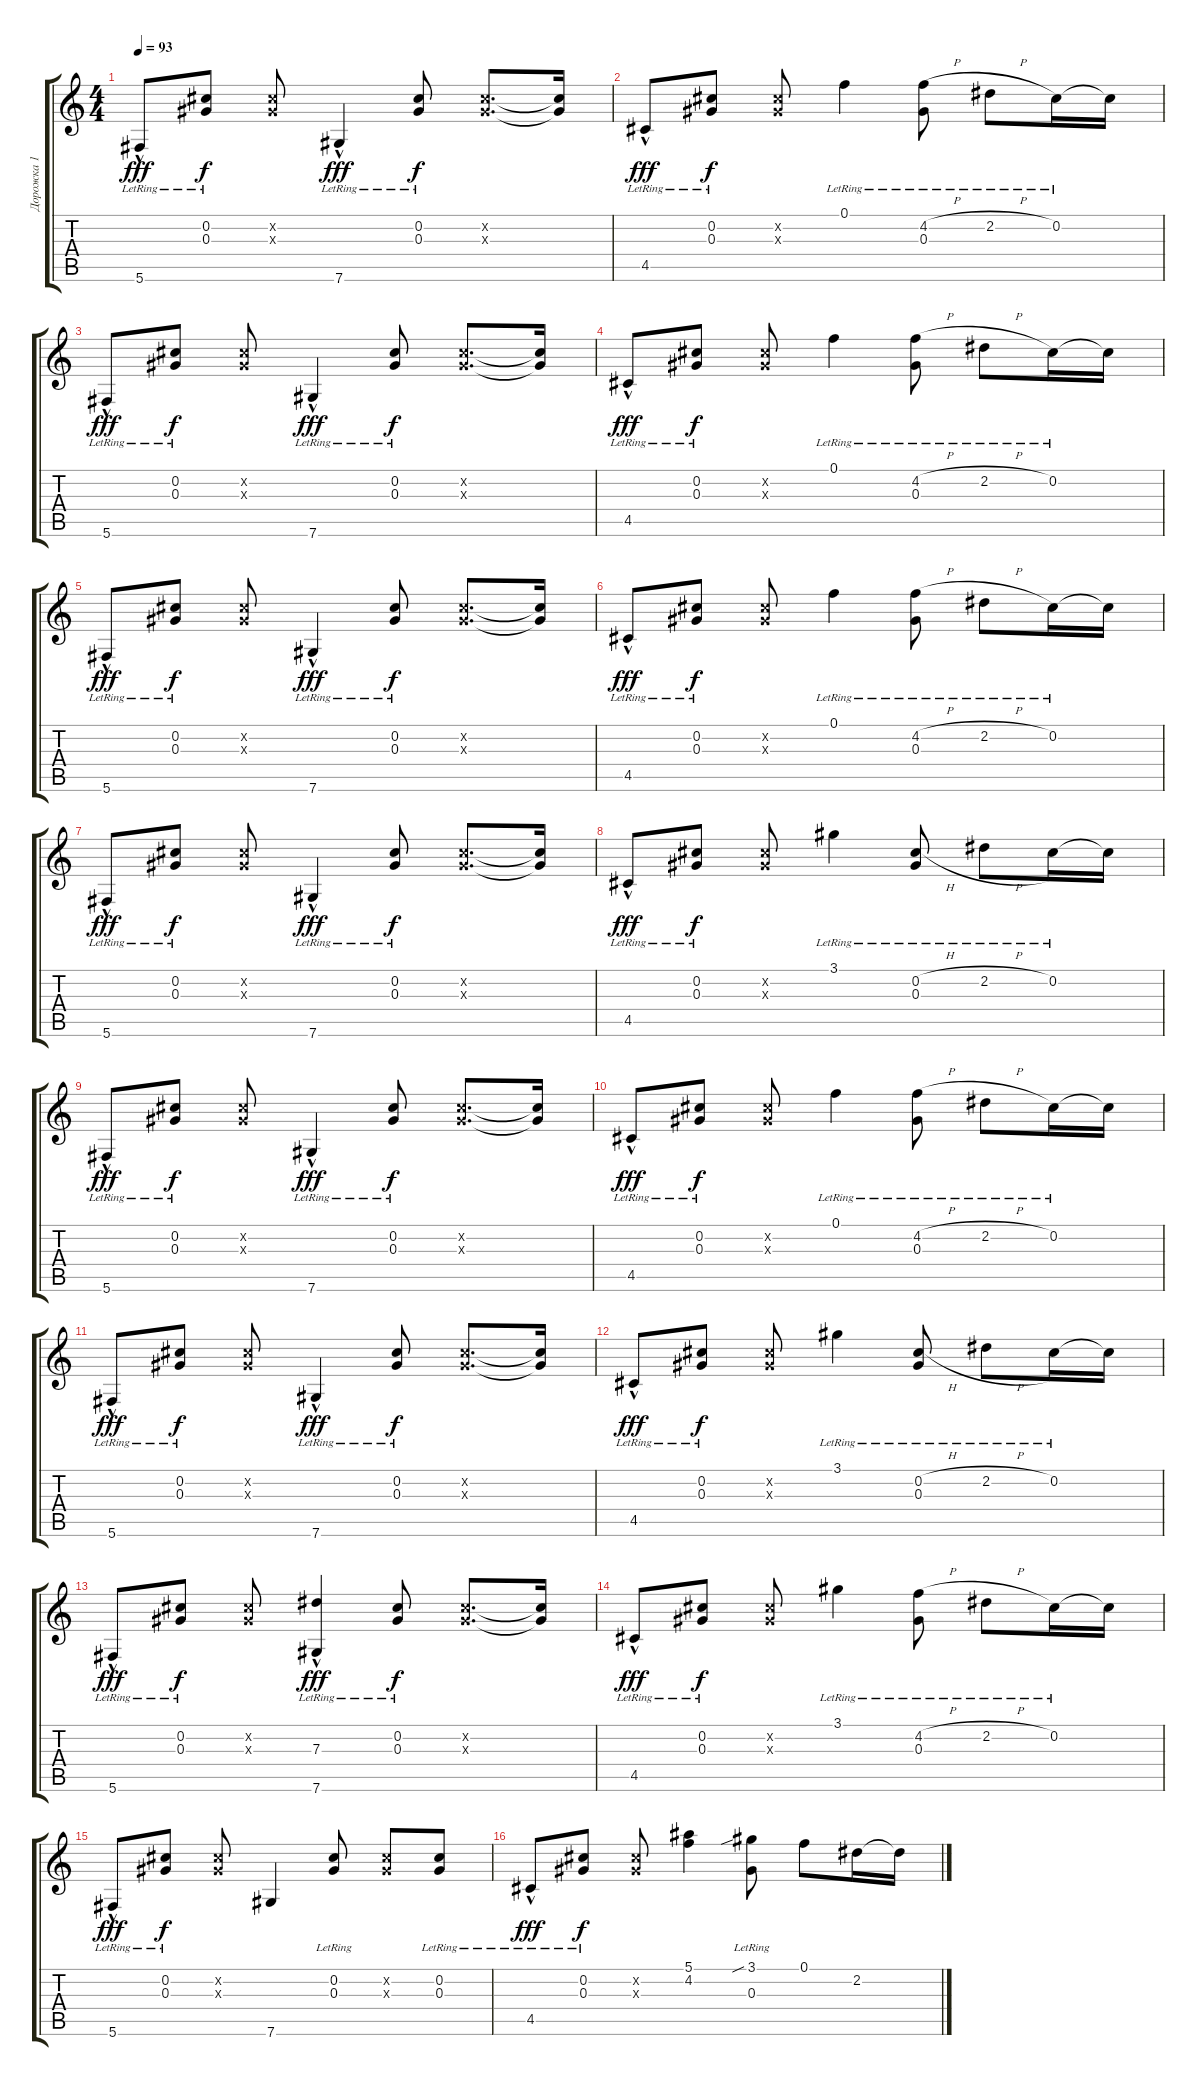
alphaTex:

\track ("Дорожка 1" "Дорожка 1") {instrument acousticguitarsteel}
\staff {score tabs}
\tuning (F4 Db4 Ab3 D3 A2 Db2) {hide}
\ts (4 4)
\tempo 93
\clef g2
\ks c
5.6{hac lr}.8{dy fff} (0.2{lr} 0.3{lr}).8{dy f} (0.2{x} 0.3{x}).8 7.6{hac lr}.4{dy fff} (0.2{lr} 0.3{lr}).8{dy f} (0.2{x} 0.3{x}).8{d} (0.2{t} 0.3{t}).16 |
4.5{hac lr}.8{dy fff} (0.2{lr} 0.3{lr}).8{dy f} (0.2{x} 0.3{x}).8 0.1{lr}.4 (4.2{h lr} 0.3{lr}).8 2.2{h lr}.8 0.2{lr}.16 0.2{t}.16 |
5.6{hac lr}.8{dy fff} (0.2{lr} 0.3{lr}).8{dy f} (0.2{x} 0.3{x}).8 7.6{hac lr}.4{dy fff} (0.2{lr} 0.3{lr}).8{dy f} (0.2{x} 0.3{x}).8{d} (0.2{t} 0.3{t}).16 |
4.5{hac lr}.8{dy fff} (0.2{lr} 0.3{lr}).8{dy f} (0.2{x} 0.3{x}).8 0.1{lr}.4 (4.2{h lr} 0.3{lr}).8 2.2{h lr}.8 0.2{lr}.16 0.2{t}.16 |
5.6{hac lr}.8{dy fff} (0.2{lr} 0.3{lr}).8{dy f} (0.2{x} 0.3{x}).8 7.6{hac lr}.4{dy fff} (0.2{lr} 0.3{lr}).8{dy f} (0.2{x} 0.3{x}).8{d} (0.2{t} 0.3{t}).16 |
4.5{hac lr}.8{dy fff} (0.2{lr} 0.3{lr}).8{dy f} (0.2{x} 0.3{x}).8 0.1{lr}.4 (4.2{h lr} 0.3{lr}).8 2.2{h lr}.8 0.2{lr}.16 0.2{t}.16 |
5.6{hac lr}.8{dy fff} (0.2{lr} 0.3{lr}).8{dy f} (0.2{x} 0.3{x}).8 7.6{hac lr}.4{dy fff} (0.2{lr} 0.3{lr}).8{dy f} (0.2{x} 0.3{x}).8{d} (0.2{t} 0.3{t}).16 |
4.5{hac lr}.8{dy fff} (0.2{lr} 0.3{lr}).8{dy f} (0.2{x} 0.3{x}).8 3.1{lr}.4 (0.2{h lr} 0.3{lr}).8 2.2{h lr}.8 0.2{lr}.16 0.2{t}.16 |
5.6{hac lr}.8{dy fff} (0.2{lr} 0.3{lr}).8{dy f} (0.2{x} 0.3{x}).8 7.6{hac lr}.4{dy fff} (0.2{lr} 0.3{lr}).8{dy f} (0.2{x} 0.3{x}).8{d} (0.2{t} 0.3{t}).16 |
4.5{hac lr}.8{dy fff} (0.2{lr} 0.3{lr}).8{dy f} (0.2{x} 0.3{x}).8 0.1{lr}.4 (4.2{h lr} 0.3{lr}).8 2.2{h lr}.8 0.2{lr}.16 0.2{t}.16 |
5.6{hac lr}.8{dy fff} (0.2{lr} 0.3{lr}).8{dy f} (0.2{x} 0.3{x}).8 7.6{hac lr}.4{dy fff} (0.2{lr} 0.3{lr}).8{dy f} (0.2{x} 0.3{x}).8{d} (0.2{t} 0.3{t}).16 |
4.5{hac lr}.8{dy fff} (0.2{lr} 0.3{lr}).8{dy f} (0.2{x} 0.3{x}).8 3.1{lr}.4 (0.2{h lr} 0.3{lr}).8 2.2{h lr}.8 0.2{lr}.16 0.2{t}.16 |
5.6{hac lr}.8{dy fff} (0.2{lr} 0.3{lr}).8{dy f} (0.2{x} 0.3{x}).8 (7.3 7.6{hac lr}).4{dy fff} (0.2{lr} 0.3{lr}).8{dy f} (0.2{x} 0.3{x}).8{d} (0.2{t} 0.3{t}).16 |
4.5{hac lr}.8{dy fff} (0.2{lr} 0.3{lr}).8{dy f} (0.2{x} 0.3{x}).8 3.1{lr}.4 (4.2{h lr} 0.3{lr}).8 2.2{h lr}.8 0.2{lr}.16 0.2{t}.16 |
5.6{hac lr}.8{dy fff} (0.2{lr} 0.3{lr}).8{dy f} (0.2{x} 0.3{x}).8 7.6.4 (0.2{lr} 0.3{lr}).8 (0.2{x} 0.3{x}).8 (0.2{lr} 0.3{lr}).8 |
4.5{hac lr}.8{dy fff} (0.2{lr} 0.3{lr}).8{dy f} (0.2{x} 0.3{x}).8 (5.1 4.2).4 (3.1{sib} 0.3{lr}).8 0.1.8 2.2.16 2.2{t}.16
